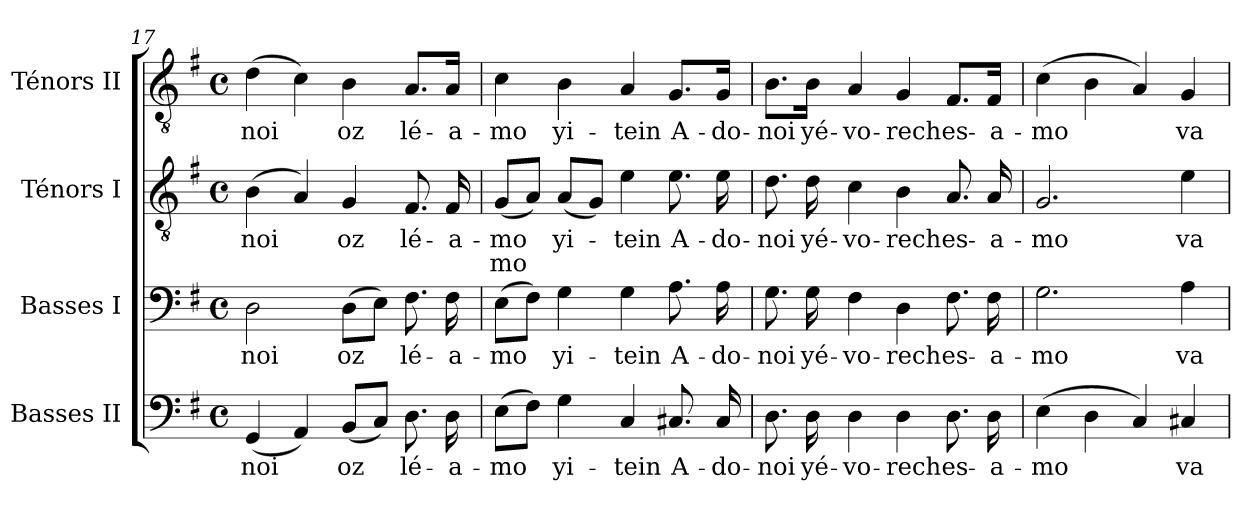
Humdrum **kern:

**kern	**text	**kern	**text	**kern	**text	**text	**kern	**text
*part4	*part4	*part3	*part3	*part2	*part2	*part2	*part1	*part1
*staff4	*staff4	*staff3	*staff3	*staff2	*staff2	*staff2	*staff1	*staff1
*I"Basses II	*	*I"Basses I	*	*I"Ténors I	*	*	*I"Ténors II	*
*I'B. 2	*	*I'B. 1	*	*I'T. 2	*	*	*I'T. 1	*
*clefF4	*	*clefF4	*	*clefGv2	*	*	*clefGv2	*
*	*	*	*	*ITrd7c12	*	*	*ITrd7c12	*
*k[f#]	*	*k[f#]	*	*k[f#]	*	*	*k[f#]	*
*G:	*	*G:	*	*G:	*	*	*G:	*
*M4/4	*	*M4/4	*	*M4/4	*	*	*M4/4	*
*met(c)	*	*met(c)	*	*met(c)	*	*	*met(c)	*
=17	=17	=17	=17	=17	=17	=17	=17	=17
!	!LO:LY:b:color=#000000	!	!	!	!	!	!	!
!	!	!	!LO:LY:b:color=#000000	!	!	!	!	!
!	!	!	!	!	!LO:LY:b:color=#000000	!	!	!
!	!	!	!	!	!	!	!	!LO:LY:b:color=#000000
(4GGi/	-noi	2Di\	-noi	(4BBi\	-noi	.	(4Di\	-noi
4AAi/)	.	.	.	4AAi/)	.	.	4Ci\)	.
!	!LO:LY:b:color=#000000	!	!	!	!	!	!	!
!	!	!	!LO:LY:b:color=#000000	!	!	!	!	!
!	!	!	!	!	!LO:LY:b:color=#000000	!	!	!
!	!	!	!	!	!	!	!	!LO:LY:b:color=#000000
(8BBi/L	oz	(8Di\L	oz	4GGi/	oz	.	4BBi\	oz
8Ci/J)	.	8Ei\J)	.	.	.	.	.	.
!	!LO:LY:b:color=#000000	!	!	!	!	!	!	!
!	!	!	!LO:LY:b:color=#000000	!	!	!	!	!
!	!	!	!	!	!LO:LY:b:color=#000000	!	!	!
!	!	!	!	!	!	!	!	!LO:LY:b:color=#000000
8.Di\	lé-	8.F#i\	lé-	8.FF#i/	lé-	.	8.AAi/L	lé-
!	!LO:LY:b:color=#000000	!	!	!	!	!	!	!
!	!	!	!LO:LY:b:color=#000000	!	!	!	!	!
!	!	!	!	!	!LO:LY:b:color=#000000	!	!	!
!	!	!	!	!	!	!	!	!LO:LY:b:color=#000000
16Di\	-a-	16F#i\	-a-	16FF#i/	-a-	.	16AAi/Jk	-a-
=18	=18	=18	=18	=18	=18	=18	=18	=18
!	!LO:LY:b:color=#000000	!	!	!	!	!	!	!
!	!	!	!LO:LY:b:color=#000000	!	!	!	!	!
!	!	!	!	!	!LO:LY:b:color=#000000	!LO:LY:b:color=#000000	!	!
!	!	!	!	!	!	!	!	!LO:LY:b:color=#000000
(8Ei\L	-mo	(8Ei\L	-mo	(8GGi/L	-mo	mo	4Ci\	-mo
8F#i\J)	.	8F#i\J)	.	8AAi/J)	.	.	.	.
!	!LO:LY:b:color=#000000	!	!	!	!	!	!	!
!	!	!	!LO:LY:b:color=#000000	!	!	!	!	!
!	!	!	!	!	!LO:LY:b:color=#000000	!	!	!
!	!	!	!	!	!	!	!	!LO:LY:b:color=#000000
4Gi\	yi-	4Gi\	yi-	(8AAi/L	yi-	.	4BBi\	yi-
.	.	.	.	8GGi/J)	.	.	.	.
!	!LO:LY:b:color=#000000	!	!	!	!	!	!	!
!	!	!	!LO:LY:b:color=#000000	!	!	!	!	!
!	!	!	!	!	!LO:LY:b:color=#000000	!	!	!
!	!	!	!	!	!	!	!	!LO:LY:b:color=#000000
4Ci/	-tein	4Gi\	-tein	4Ei\	-tein	.	4AAi/	-tein
!	!LO:LY:b:color=#000000	!	!	!	!	!	!	!
!	!	!	!LO:LY:b:color=#000000	!	!	!	!	!
!	!	!	!	!	!LO:LY:b:color=#000000	!	!	!
!	!	!	!	!	!	!	!	!LO:LY:b:color=#000000
8.C#Xi/	A-	8.Ai\	A-	8.Ei\	A-	.	8.GGi/L	A-
!	!LO:LY:b:color=#000000	!	!	!	!	!	!	!
!	!	!	!LO:LY:b:color=#000000	!	!	!	!	!
!	!	!	!	!	!LO:LY:b:color=#000000	!	!	!
!	!	!	!	!	!	!	!	!LO:LY:b:color=#000000
16C#i/	-do-	16Ai\	-do-	16Ei\	-do-	.	16GGi/Jk	-do-
=19	=19	=19	=19	=19	=19	=19	=19	=19
!	!LO:LY:b:color=#000000	!	!	!	!	!	!	!
!	!	!	!LO:LY:b:color=#000000	!	!	!	!	!
!	!	!	!	!	!LO:LY:b:color=#000000	!	!	!
!	!	!	!	!	!	!	!	!LO:LY:b:color=#000000
8.Di\	-noi	8.Gi\	-noi	8.Di\	-noi	.	8.BBi\L	-noi
!	!LO:LY:b:color=#000000	!	!	!	!	!	!	!
!	!	!	!LO:LY:b:color=#000000	!	!	!	!	!
!	!	!	!	!	!LO:LY:b:color=#000000	!	!	!
!	!	!	!	!	!	!	!	!LO:LY:b:color=#000000
16Di\	yé-	16Gi\	yé-	16Di\	yé-	.	16BBi\Jk	yé-
!	!LO:LY:b:color=#000000	!	!	!	!	!	!	!
!	!	!	!LO:LY:b:color=#000000	!	!	!	!	!
!	!	!	!	!	!LO:LY:b:color=#000000	!	!	!
!	!	!	!	!	!	!	!	!LO:LY:b:color=#000000
4Di\	-vo-	4F#i\	-vo-	4Ci\	-vo-	.	4AAi/	-vo-
!	!LO:LY:b:color=#000000	!	!	!	!	!	!	!
!	!	!	!LO:LY:b:color=#000000	!	!	!	!	!
!	!	!	!	!	!LO:LY:b:color=#000000	!	!	!
!	!	!	!	!	!	!	!	!LO:LY:b:color=#000000
4Di\	-rech	4Di\	-rech	4BBi\	-rech	.	4GGi/	-rech
!	!LO:LY:b:color=#000000	!	!	!	!	!	!	!
!	!	!	!LO:LY:b:color=#000000	!	!	!	!	!
!	!	!	!	!	!LO:LY:b:color=#000000	!	!	!
!	!	!	!	!	!	!	!	!LO:LY:b:color=#000000
8.Di\	es-	8.F#i\	es-	8.AAi/	es-	.	8.FF#i/L	es-
!	!LO:LY:b:color=#000000	!	!	!	!	!	!	!
!	!	!	!LO:LY:b:color=#000000	!	!	!	!	!
!	!	!	!	!	!LO:LY:b:color=#000000	!	!	!
!	!	!	!	!	!	!	!	!LO:LY:b:color=#000000
16Di\	-a-	16F#i\	-a-	16AAi/	-a-	.	16FF#i/Jk	-a-
=20	=20	=20	=20	=20	=20	=20	=20	=20
!	!LO:LY:b:color=#000000	!	!	!	!	!	!	!
!	!	!	!LO:LY:b:color=#000000	!	!	!	!	!
!	!	!	!	!	!LO:LY:b:color=#000000	!	!	!
!	!	!	!	!	!	!	!	!LO:LY:b:color=#000000
(4Ei\	-mo	2.Gi\	-mo	2.GGi/	-mo	.	(4Ci\	-mo
4Di\	.	.	.	.	.	.	4BBi\	.
4Ci/)	.	.	.	.	.	.	4AAi/)	.
!	!LO:LY:b:color=#000000	!	!	!	!	!	!	!
!	!	!	!LO:LY:b:color=#000000	!	!	!	!	!
!	!	!	!	!	!LO:LY:b:color=#000000	!	!	!
!	!	!	!	!	!	!	!	!LO:LY:b:color=#000000
4C#Xi/	va-	4Ai\	va-	4Ei\	va-	.	4GGi/	va-
=	=	=	=	=	=	=	=	=
*-	*-	*-	*-	*-	*-	*-	*-	*-
